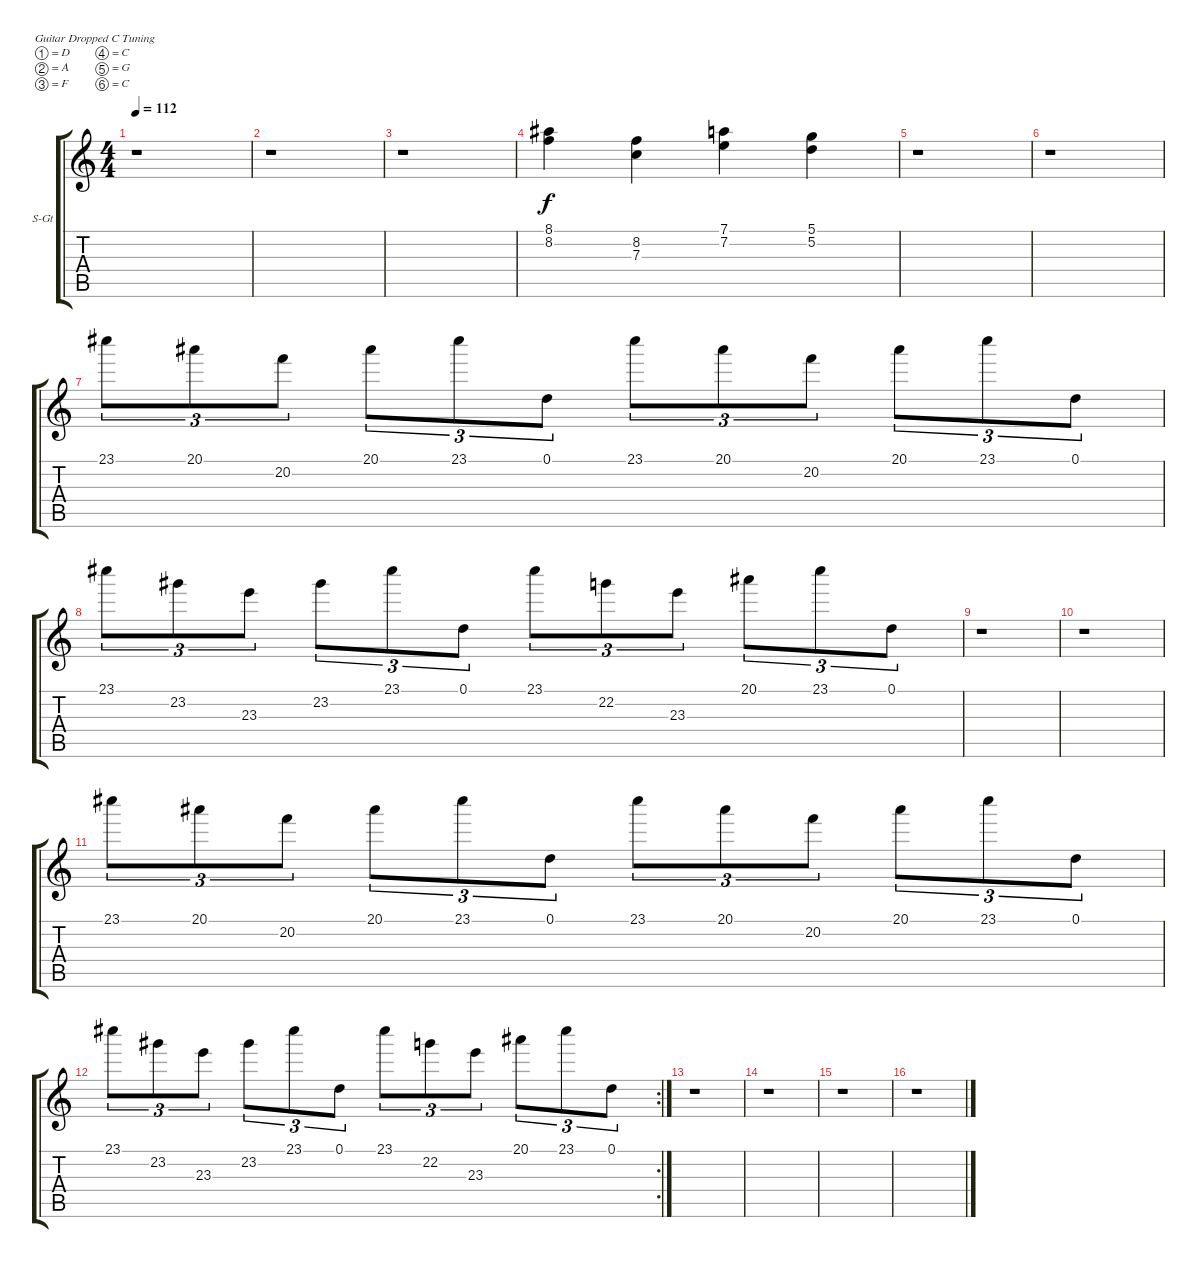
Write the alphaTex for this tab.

\bracketExtendMode groupsimilarinstruments
\firstSystemTrackNameOrientation horizontal
\otherSystemsTrackNameOrientation horizontal
\track ("Martin" "S-Gt") {instrument stringensemble1}
\staff {score tabs}
\tuning (D4 A3 F3 C3 G2 C2)
\displaytranspose 12
\ts (4 4)
\tempo 112
\clef g2
\ks c
r.1{dy f} |
r.1 |
r.1 |
(8.1 8.2).4 (8.2 7.3).4 (7.1 7.2).4 (5.1 5.2).4 |
r.1 |
r.1 |
23.1.8{tu (3 2)} 20.1.8{tu (3 2)} 20.2.8{tu (3 2)} 20.1.8{tu (3 2)} 23.1.8{tu (3 2)} 0.1.8{tu (3 2)} 23.1.8{tu (3 2)} 20.1.8{tu (3 2)} 20.2.8{tu (3 2)} 20.1.8{tu (3 2)} 23.1.8{tu (3 2)} 0.1.8{tu (3 2)} |
23.1.8{tu (3 2)} 23.2.8{tu (3 2)} 23.3.8{tu (3 2)} 23.2.8{tu (3 2)} 23.1.8{tu (3 2)} 0.1.8{tu (3 2)} 23.1.8{tu (3 2)} 22.2.8{tu (3 2)} 23.3.8{tu (3 2)} 20.1.8{tu (3 2)} 23.1.8{tu (3 2)} 0.1.8{tu (3 2)} |
r.1 |
r.1 |
23.1.8{tu (3 2)} 20.1.8{tu (3 2)} 20.2.8{tu (3 2)} 20.1.8{tu (3 2)} 23.1.8{tu (3 2)} 0.1.8{tu (3 2)} 23.1.8{tu (3 2)} 20.1.8{tu (3 2)} 20.2.8{tu (3 2)} 20.1.8{tu (3 2)} 23.1.8{tu (3 2)} 0.1.8{tu (3 2)} |
\rc 2
23.1.8{tu (3 2)} 23.2.8{tu (3 2)} 23.3.8{tu (3 2)} 23.2.8{tu (3 2)} 23.1.8{tu (3 2)} 0.1.8{tu (3 2)} 23.1.8{tu (3 2)} 22.2.8{tu (3 2)} 23.3.8{tu (3 2)} 20.1.8{tu (3 2)} 23.1.8{tu (3 2)} 0.1.8{tu (3 2)} |
r.1 |
r.1 |
r.1 |
r.1
